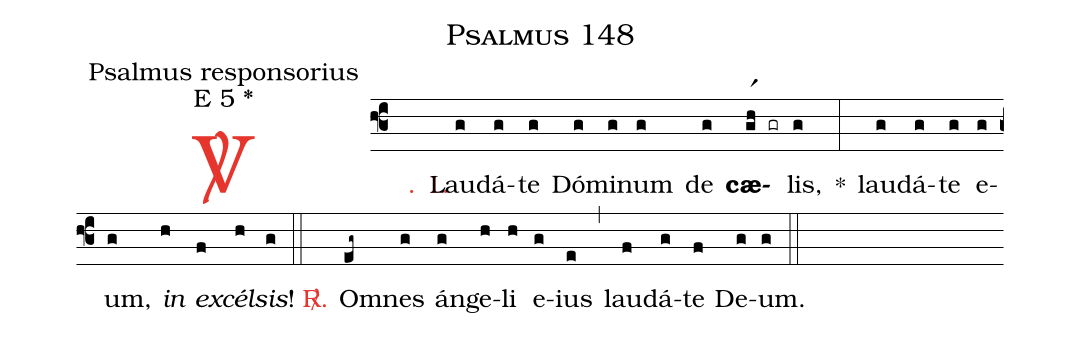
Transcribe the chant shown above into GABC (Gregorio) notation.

name: Psalmus 148;
office-part: Psalmus responsorius;
mode: E 5 *;
%%
(f3)

<c><sp>V/</sp>. 1.</c>() Lau(g)dá(g)te(g) Dó(g)mi(g)num(g) de(g) <b>cæ</b>(gr1h gr)lis,(g) *(:) lau(g)dá(g)te(g) e(g)um,(g) <i>in</i>(h) <i>ex</i>(f)<i>cél</i>(h)<i>sis</i>!(g)

(::)

<c><sp>R/</sp>.</c>() Om(eg~)nes(g) án(g)ge(h)li(h) e(g)ius(e) (,) lau(f)dá(g)te(f) De(g)um.(g)

(::)
